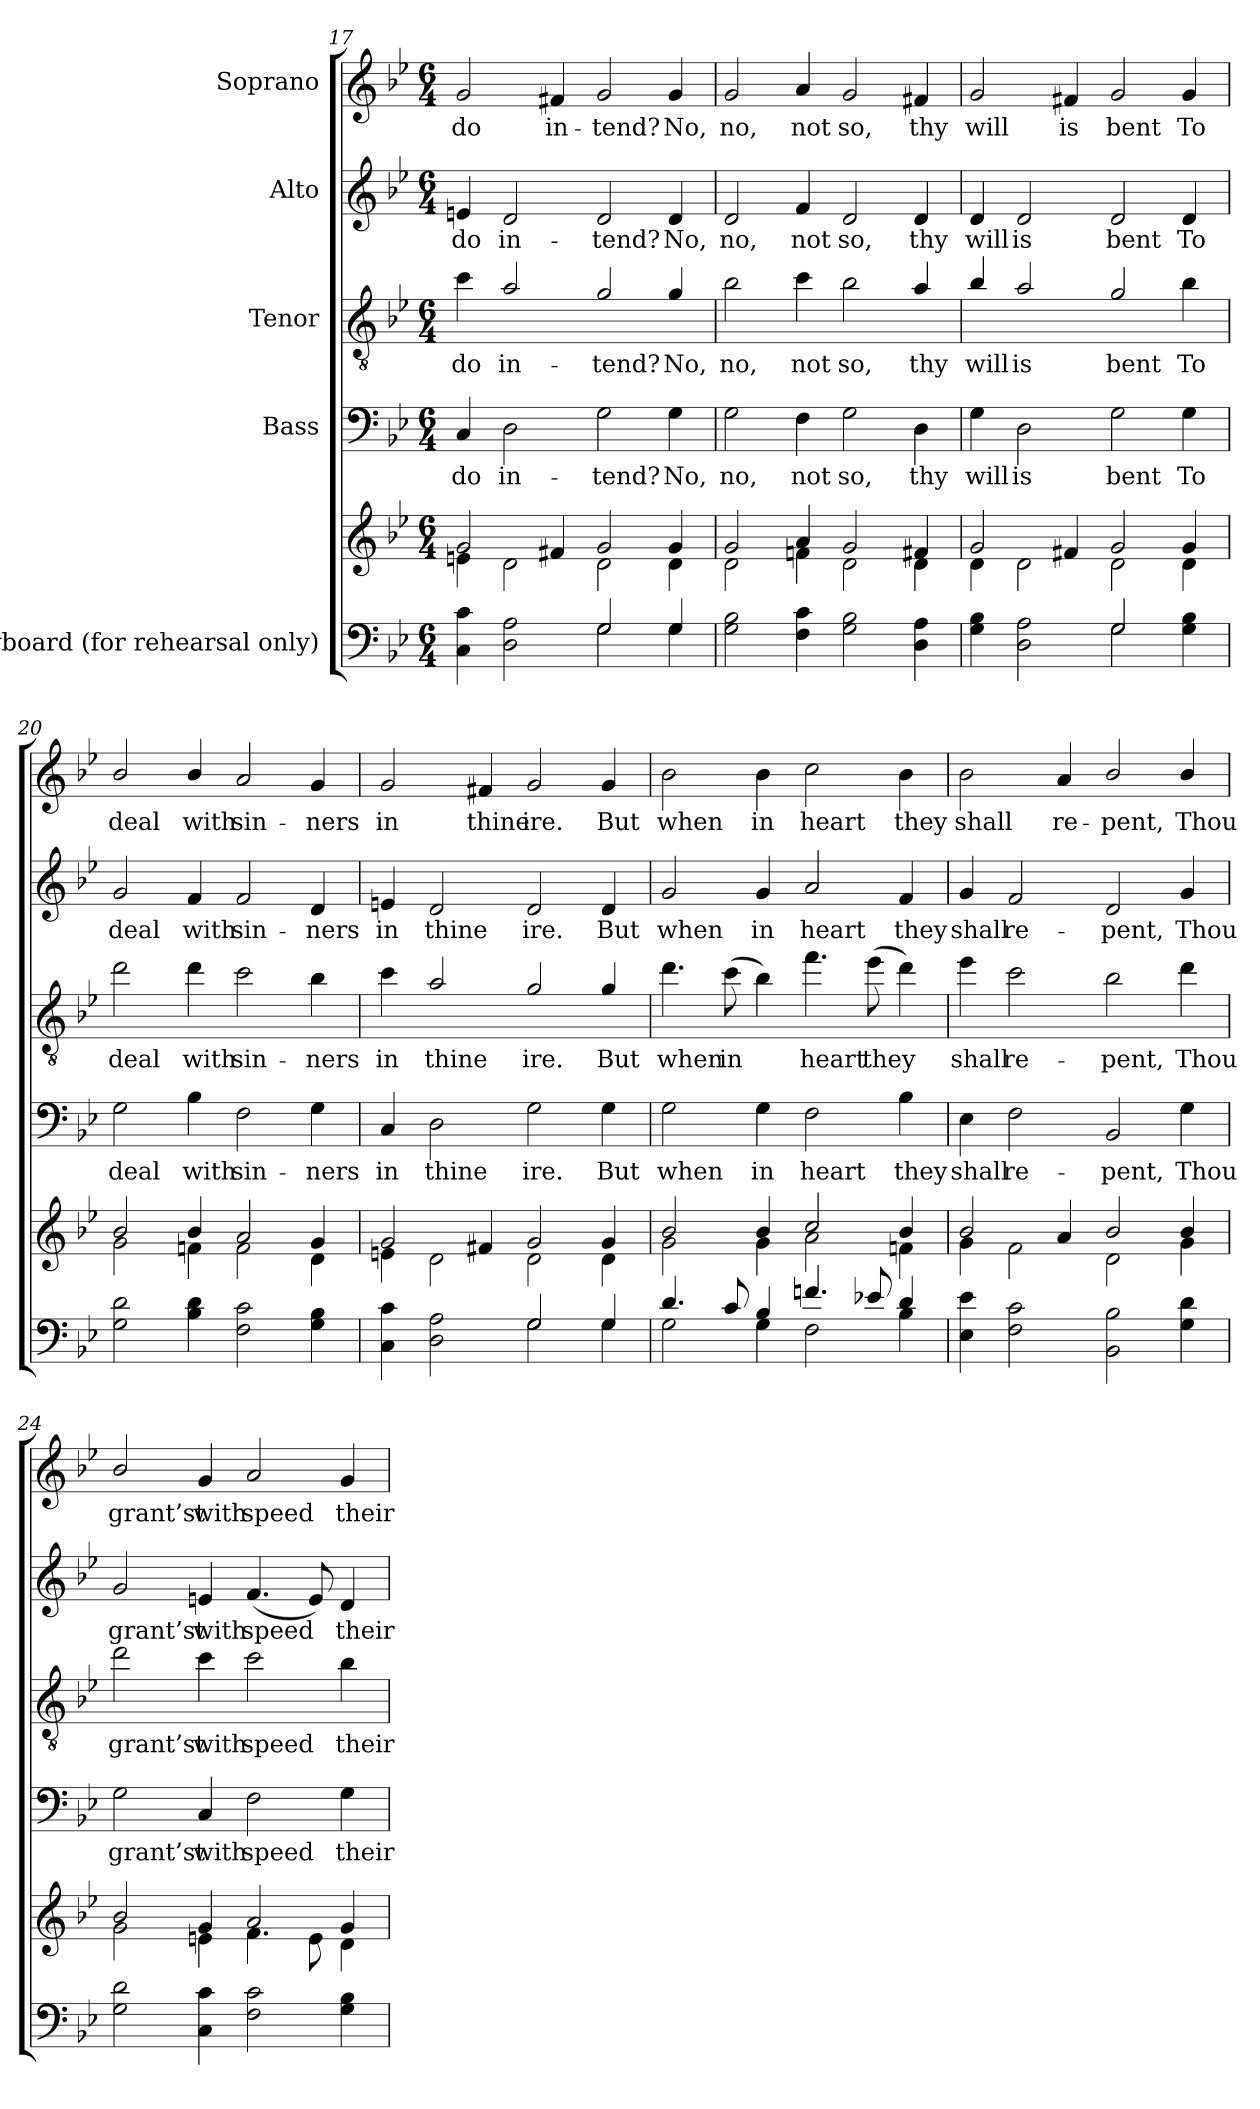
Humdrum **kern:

**kern	**kern	**kern	**text	**kern	**text	**kern	**text	**kern	**text
*part5	*part5	*part4	*part4	*part3	*part3	*part2	*part2	*part1	*part1
*staff6	*staff5	*staff4	*staff4	*staff3	*staff3	*staff2	*staff2	*staff1	*staff1
*I"Keyboard (for rehearsal only)	*	*I"Bass	*	*I"Tenor	*	*I"Alto	*	*I"Soprano	*
*clefF4	*clefG2	*clefF4	*	*clefGv2	*	*clefG2	*	*clefG2	*
*	*	*	*	*ITrd7c12	*	*	*	*	*
*k[b-e-]	*k[b-e-]	*k[b-e-]	*	*k[b-e-]	*	*k[b-e-]	*	*k[b-e-]	*
*B-:	*B-:	*B-:	*	*B-:	*	*B-:	*	*B-:	*
*M6/4	*M6/4	*M6/4	*	*M6/4	*	*M6/4	*	*M6/4	*
=17	=17	=17	=17	=17	=17	=17	=17	=17	=17
*^	*^	*	*	*	*	*	*	*	*
!	!	!	!	!	!LO:LY:b	!	!LO:LY:b	!	!LO:LY:b	!	!LO:LY:b
4c\ 4C\	2.ryy	2g/	4en\	4C/	do	4c\	do	4en/	do	2g/	do
!	!	!	!	!	!LO:LY:b	!	!LO:LY:b	!	!LO:LY:b	!	!
2A\ 2D\	.	.	2d\	2D\	in-	2A/	in-	2d/	in-	.	.
!	!	!	!	!	!	!	!	!	!	!	!LO:LY:b
.	.	4f#X/	.	.	.	.	.	.	.	4f#X/	in-
!	!	!	!	!	!LO:LY:b	!	!LO:LY:b	!	!LO:LY:b	!	!LO:LY:b
2G/	2G\	2g/	2d\	2G\	tend?	2G/	tend?	2d/	tend?	2g/	tend?
!	!	!	!	!	!LO:LY:b	!	!LO:LY:b	!	!LO:LY:b	!	!LO:LY:b
4G/	4G\	4g/	4d\	4G\	No,	4G/	No,	4d/	No,	4g/	No,
=18	=18	=18	=18	=18	=18	=18	=18	=18	=18	=18	=18
!	!	!	!	!	!LO:LY:b	!	!LO:LY:b	!	!LO:LY:b	!	!LO:LY:b
*v	*v	*	*	*	*	*	*	*	*	*	*
2B-\ 2G\	2g/	2d\	2G\	no,	2B-\	no,	2d/	no,	2g/	no,
!	!	!	!	!LO:LY:b	!	!LO:LY:b	!	!LO:LY:b	!	!LO:LY:b
4c\ 4F\	4a/	4fn\	4F\	not	4c\	not	4f/	not	4a/	not
!	!	!	!	!LO:LY:b	!	!LO:LY:b	!	!LO:LY:b	!	!LO:LY:b
2B-\ 2G\	2g/	2d\	2G\	so,	2B-\	so,	2d/	so,	2g/	so,
!	!	!	!	!LO:LY:b	!	!LO:LY:b	!	!LO:LY:b	!	!LO:LY:b
4A\ 4D\	4f#X/	4d\	4D\	thy	4A/	thy	4d/	thy	4f#X/	thy
=19	=19	=19	=19	=19	=19	=19	=19	=19	=19	=19
*^	*	*	*	*	*	*	*	*	*	*
!	!	!	!	!	!LO:LY:b	!	!LO:LY:b	!	!LO:LY:b	!	!LO:LY:b
4B-\ 4G\	2.ryy	2g/	4d\	4G\	will	4B-/	will	4d/	will	2g/	will
!	!	!	!	!	!LO:LY:b	!	!LO:LY:b	!	!LO:LY:b	!	!
2A\ 2D\	.	.	2d\	2D\	is	2A/	is	2d/	is	.	.
!	!	!	!	!	!	!	!	!	!	!	!LO:LY:b
.	.	4f#X/	.	.	.	.	.	.	.	4f#X/	is
!	!	!	!	!	!LO:LY:b	!	!LO:LY:b	!	!LO:LY:b	!	!LO:LY:b
2G/	2G\	2g/	2d\	2G\	bent	2G/	bent	2d/	bent	2g/	bent
!	!	!	!	!	!LO:LY:b	!	!LO:LY:b	!	!LO:LY:b	!	!LO:LY:b
4B-\ 4G\	4ryy	4g/	4d\	4G\	To	4B-\	To	4d/	To	4g/	To
=20	=20	=20	=20	=20	=20	=20	=20	=20	=20	=20	=20
!	!	!	!	!	!LO:LY:b	!	!LO:LY:b	!	!LO:LY:b	!	!LO:LY:b
*v	*v	*	*	*	*	*	*	*	*	*	*
2d\ 2G\	2b-/	2g\	2G\	deal	2d\	deal	2g/	deal	2b-/	deal
!	!	!	!	!LO:LY:b	!	!LO:LY:b	!	!LO:LY:b	!	!LO:LY:b
4d\ 4B-\	4b-/	4fn\	4B-\	with	4d\	with	4f/	with	4b-/	with
!	!	!	!	!LO:LY:b	!	!LO:LY:b	!	!LO:LY:b	!	!LO:LY:b
2c\ 2F\	2a/	2f\	2F\	sin-	2c\	sin-	2f/	sin-	2a/	sin-
!	!	!	!	!LO:LY:b	!	!LO:LY:b	!	!LO:LY:b	!	!LO:LY:b
4B-\ 4G\	4g/	4d\	4G\	ners	4B-\	ners	4d/	ners	4g/	ners
=21	=21	=21	=21	=21	=21	=21	=21	=21	=21	=21
*^	*	*	*	*	*	*	*	*	*	*
!	!	!	!	!	!LO:LY:b	!	!LO:LY:b	!	!LO:LY:b	!	!LO:LY:b
4c\ 4C\	2.ryy	2g/	4en\	4C/	in	4c\	in	4en/	in	2g/	in
!	!	!	!	!	!LO:LY:b	!	!LO:LY:b	!	!LO:LY:b	!	!
2A\ 2D\	.	.	2d\	2D\	thine	2A/	thine	2d/	thine	.	.
!	!	!	!	!	!	!	!	!	!	!	!LO:LY:b
.	.	4f#X/	.	.	.	.	.	.	.	4f#X/	thine
!	!	!	!	!	!LO:LY:b	!	!LO:LY:b	!	!LO:LY:b	!	!LO:LY:b
2G/	2G\	2g/	2d\	2G\	ire.	2G/	ire.	2d/	ire.	2g/	ire.
!	!	!	!	!	!LO:LY:b	!	!LO:LY:b	!	!LO:LY:b	!	!LO:LY:b
4G/	4G\	4g/	4d\	4G\	But	4G/	But	4d/	But	4g/	But
=22	=22	=22	=22	=22	=22	=22	=22	=22	=22	=22	=22
!	!	!	!	!	!LO:LY:b	!	!LO:LY:b	!	!LO:LY:b	!	!LO:LY:b
4.d/	2G\	2b-/	2g\	2G\	when	4.d\	when	2g/	when	2b-\	when
!	!	!	!	!	!	!	!LO:LY:b	!	!	!	!
8c/	.	.	.	.	.	(8c\	in	.	.	.	.
!	!	!	!	!	!LO:LY:b	!	!	!	!LO:LY:b	!	!LO:LY:b
4B-/	4G\	4b-/	4g\	4G\	in	4B-\)	.	4g/	in	4b-\	in
!	!	!	!	!	!LO:LY:b	!	!LO:LY:b	!	!LO:LY:b	!	!LO:LY:b
4.fn/	2F\	2cc/	2a\	2F\	heart	4.f\	heart	2a/	heart	2cc\	heart
!	!	!	!	!	!	!	!LO:LY:b	!	!	!	!
8e-X/	.	.	.	.	.	(8e-\	they	.	.	.	.
!	!	!	!	!	!LO:LY:b	!	!	!	!LO:LY:b	!	!LO:LY:b
4d/	4B-\	4b-/	4fn\	4B-\	they	4d\)	.	4f/	they	4b-\	they
=23	=23	=23	=23	=23	=23	=23	=23	=23	=23	=23	=23
!	!	!	!	!	!LO:LY:b	!	!LO:LY:b	!	!LO:LY:b	!	!LO:LY:b
*v	*v	*	*	*	*	*	*	*	*	*	*
4e-\ 4E-\	2b-/	4g\	4E-\	shall	4e-\	shall	4g/	shall	2b-\	shall
!	!	!	!	!LO:LY:b	!	!LO:LY:b	!	!LO:LY:b	!	!
2c\ 2F\	.	2f\	2F\	re-	2c\	re-	2f/	re-	.	.
!	!	!	!	!	!	!	!	!	!	!LO:LY:b
.	4a/	.	.	.	.	.	.	.	4a/	re-
!	!	!	!	!LO:LY:b	!	!LO:LY:b	!	!LO:LY:b	!	!LO:LY:b
2B-\ 2BB-\	2b-/	2d\	2BB-/	-pent,	2B-\	-pent,	2d/	-pent,	2b-/	pent,
!	!	!	!	!LO:LY:b	!	!LO:LY:b	!	!LO:LY:b	!	!LO:LY:b
4d\ 4G\	4b-/	4g\	4G\	Thou	4d\	Thou	4g/	Thou	4b-/	Thou
=24	=24	=24	=24	=24	=24	=24	=24	=24	=24	=24
!	!	!	!	!LO:LY:b	!	!LO:LY:b	!	!LO:LY:b	!	!LO:LY:b
2d\ 2G\	2b-/	2g\	2G\	grant’st	2d\	grant’st	2g/	grant’st	2b-/	grant’st
!	!	!	!	!LO:LY:b	!	!LO:LY:b	!	!LO:LY:b	!	!LO:LY:b
4c\ 4C\	4g/	4en\	4C/	with	4c\	with	4en/	with	4g/	with
!	!	!	!	!LO:LY:b	!	!LO:LY:b	!	!LO:LY:b	!	!LO:LY:b
2c\ 2F\	2a/	4.f\	2F\	speed	2c\	speed	(4.f/	speed	2a/	speed
.	.	8e\	.	.	.	.	8e/)	.	.	.
!	!	!	!	!LO:LY:b	!	!LO:LY:b	!	!LO:LY:b	!	!LO:LY:b
4B-\ 4G\	4g/	4d\	4G\	their	4B-\	their	4d/	their	4g/	their
*	*v	*v	*	*	*	*	*	*	*	*
=	=	=	=	=	=	=	=	=	=
*-	*-	*-	*-	*-	*-	*-	*-	*-	*-
